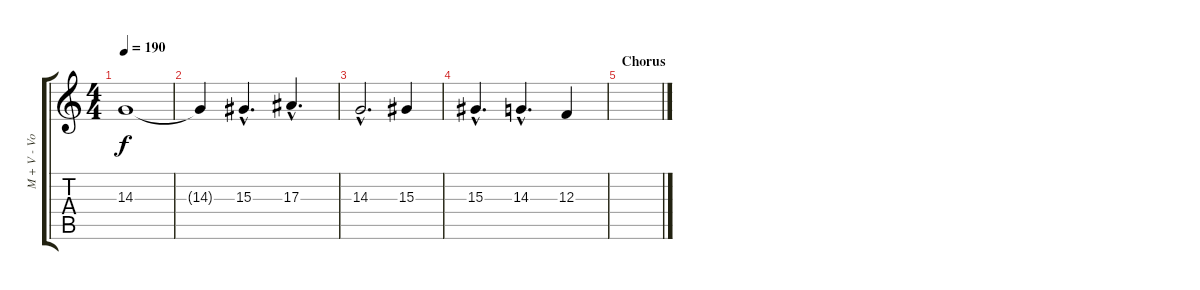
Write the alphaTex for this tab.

\track ("M + V - Vocals" "M + V - Vo") {instrument lead2sawtooth}
\staff {score tabs}
\tuning (D4 A3 F3 C3 G2 C2) {hide}
\ts (4 4)
\tempo 190
\clef g2
\ks c
14.3.1{dy f} |
14.3{t}.4 15.3{hac}.4{d} 17.3{hac}.4{d} |
14.3{hac}.2{d} 15.3.4 |
15.3{hac}.4{d} 14.3{hac}.4{d} 12.3.4 |
\section ("" "Chorus")
